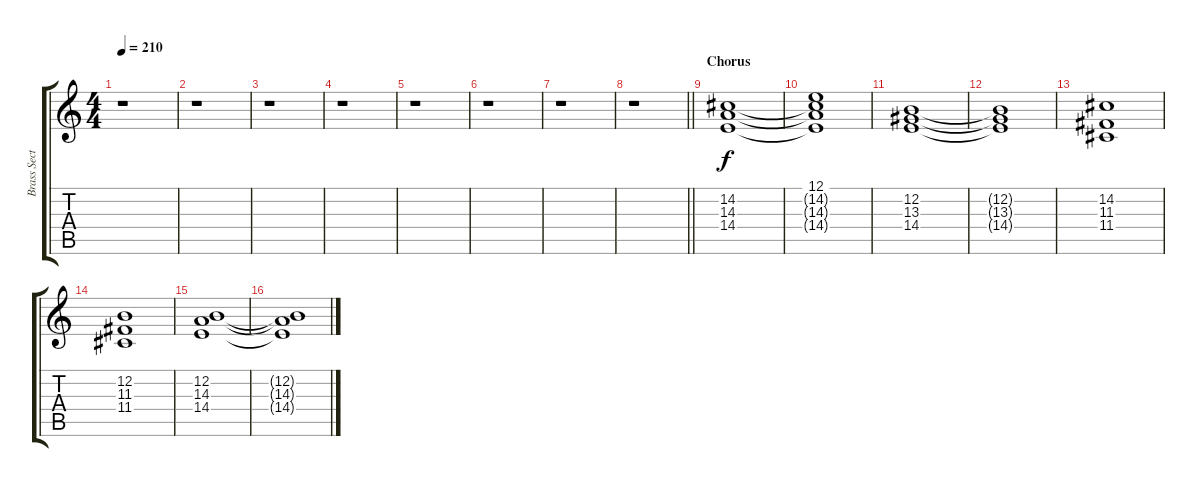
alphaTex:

\track ("Brass Section" "Brass Sect") {instrument brasssection}
\staff {score tabs}
\tuning (E4 B3 G3 D3 A2 E2) {hide}
\ts (4 4)
\tempo 210
\clef g2
\ks c
r.1{dy f} |
r.1 |
r.1 |
r.1 |
r.1 |
r.1 |
r.1 |
\barLineRight lightlight
r.1 |
\section ("" "Chorus")
(14.2 14.3 14.4).1 |
(12.1 14.2{t} 14.3{t} 14.4{t}).1 |
(12.2 13.3 14.4).1 |
(12.2{t} 13.3{t} 14.4{t}).1 |
(14.2 11.3 11.4).1 |
(12.2 11.3 11.4).1 |
(12.2 14.3 14.4).1 |
(12.2{t} 14.3{t} 14.4{t}).1
